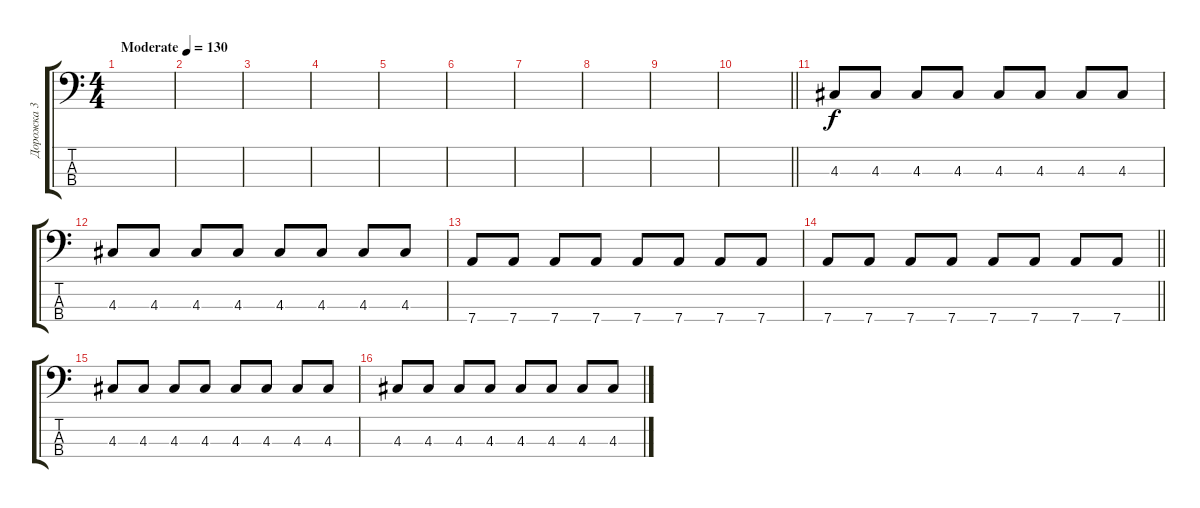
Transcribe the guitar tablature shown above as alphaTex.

\track ("Дорожка 3" "Дорожка 3") {instrument electricbasspick}
\staff {score tabs}
\tuning (G2 D2 A1 D1) {hide}
\ts (4 4)
\tempo (130 "Moderate")
\clef f4
\ks c
|
|
|
|
|
|
|
|
|
\barLineRight lightlight
|
\section ("" "")
4.3.8{instrument electricbassfinger} 4.3.8 4.3.8 4.3.8 4.3.8 4.3.8 4.3.8 4.3.8 |
4.3.8 4.3.8 4.3.8 4.3.8 4.3.8 4.3.8 4.3.8 4.3.8 |
7.4.8 7.4.8 7.4.8 7.4.8 7.4.8 7.4.8 7.4.8 7.4.8 |
\barLineRight lightlight
7.4.8 7.4.8 7.4.8 7.4.8 7.4.8 7.4.8 7.4.8 7.4.8 |
\section ("" "")
4.3.8 4.3.8 4.3.8 4.3.8 4.3.8 4.3.8 4.3.8 4.3.8 |
4.3.8 4.3.8 4.3.8 4.3.8 4.3.8 4.3.8 4.3.8 4.3.8
